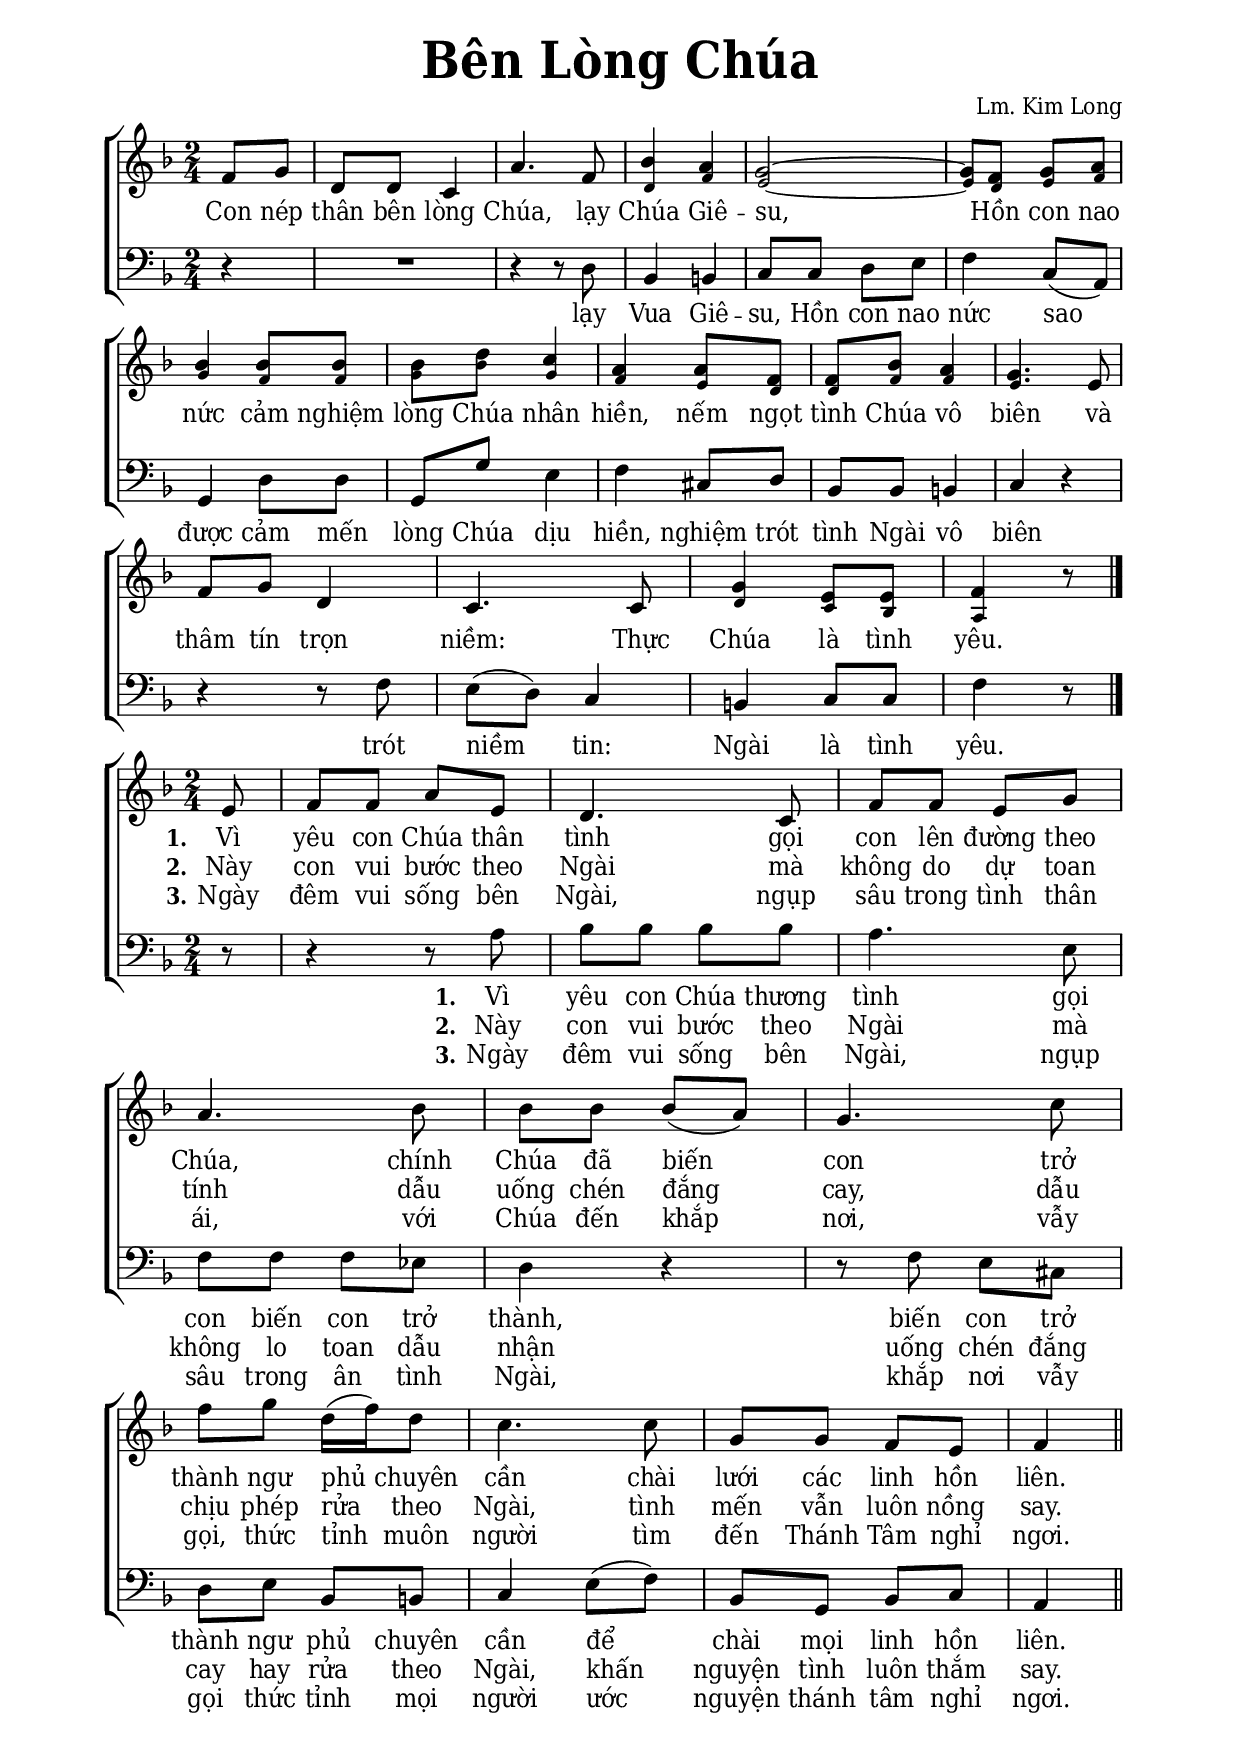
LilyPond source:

% Cài đặt chung
\version "2.22.1"
\include "english.ly"

\header {
  title = \markup { \fontsize #3 "Bên Lòng Chúa" }
  composer = "Lm. Kim Long"
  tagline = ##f
}

% Nhạc
nhacDiepKhucSop = \relative c' {
  \partial 4 f8 g |
  d d c4 |
  a'4. f8 |
  bf4 a |
  g2 ~ |
  g8 f g a |
  bf4 bf8 bf |
  bf d c4 |
  a a8 f |
  f bf a4 |
  g4. e8 |
  f g d4 |
  c4. c8 |
  g'4 e8 e |
  f4 r8 \bar "|."
}

nhacDiepKhucAlto = \relative c' {
  f8 g |
  d d c4 |
  a'4. f8 |
  d4 f |
  e2 ~ |
  e8 d e f |
  g4 f8 f |
  g bf g4 |
  f e8 d |
  d f f4 |
  e4. e8 |
  f g d4 |
  c4. c8 |
  d4 c8 bf |
  a4 r8
}

nhacDiepKhucBas = \relative c {
  r4 |
  R2
  r4 r8 d |
  bf4 b! |
  c8 c d e |
  f4 c8 (a) |
  g4 d'8 d |
  g, g' e4 |
  f cs8 d |
  bf bf b!4 |
  c r |
  r r8 f |
  e (d) c4 |
  b! c8 c |
  f4 r8
}

nhacPhienKhucSop = \relative c' {
  \partial 8 e8 |
  f8 f a e |
  d4. c8 |
  f f e g |
  a4. bf8 |
  bf bf bf (a) |
  g4. c8 |
  f g d16 (f) d8 |
  c4. c8 |
  g g f e |
  f4 \bar "||"
}

nhacPhienKhucBas = \relative c' {
  r8 |
  r4 r8 a |
  bf bf bf bf |
  a4. e8 |
  f f f ef |
  d4 r |
  r8 f e cs |
  d e bf b! |
  c4 e8 (f) |
  bf, g bf c |
  a4
}

% Lời
loiDiepKhucSop = \lyricmode {
  Con nép thân bên lòng Chúa,
  lạy Chúa Giê -- su,
  Hồn con nao nức cảm nghiệm lòng Chúa nhân hiền,
  nếm ngọt tình Chúa vô biên và thâm tín trọn niềm:
  Thực Chúa là tình yêu.
}

loiDiepKhucBas = \lyricmode {
  lạy Vua Giê -- su, Hồn con nao nức
  sao được cảm mến lòng Chúa dịu hiền,
  nghiệm trót tình Ngài vô biên
  trót niềm tin: Ngài là tình yêu.
}

loiPhienKhucSopMot = \lyricmode {
  \set stanza = #"1."
  Vì yêu con Chúa thân tình
  gọi con lên đường theo Chúa,
  chính Chúa đã biến con trở thành ngư phủ chuyên cần
  chài lưới các linh hồn liên.
}

loiPhienKhucSopHai = \lyricmode {
  \set stanza = #"2."
  Này con vui bước theo Ngài mà không do dự toan tính
  dẫu uống chén đắng cay,
  dẫu chịu phép rửa theo Ngài,
  tình mến vẫn luôn nồng say.
}

loiPhienKhucSopBa = \lyricmode {
  \set stanza = #"3."
  Ngày đêm vui sống bên Ngài, ngụp sâu trong tình thân ái,
  với Chúa đến khắp nơi,
  vẫy gọi, thức tỉnh muôn người tìm đến Thánh Tâm nghỉ ngơi.
}

loiPhienKhucBasMot = \lyricmode {
  \set stanza = #"1."
  Vì yêu con Chúa thương tình gọi con
  biến con trở thành, biến con trở thành ngư phủ
  chuyên cần để chài mọi linh hồn liên.
}

loiPhienKhucBasHai = \lyricmode {
  \set stanza = #"2."
  Này con vui bước theo Ngài mà không lo toan
  dẫu nhận uống chén đắng cay
  hay rửa theo Ngài, khấn nguyện tình luôn thắm say.
}

loiPhienKhucBasBa = \lyricmode {
  \set stanza = #"3."
  Ngày đêm vui sống bên Ngài,
  ngụp sâu trong ân tình Ngài,
  khắp nơi vẫy gọi thức tỉnh mọi người
  ước nguyện thánh tâm nghỉ ngơi.
}


% Dàn trang
\paper {
  #(set-paper-size "a4")
  top-margin = 5\mm
  bottom-margin = 5\mm
  left-margin = 20\mm
  right-margin = 20\mm
  indent = #0
  #(define fonts
    (make-pango-font-tree
      "Deja Vu Serif Condensed"
      "Deja Vu Serif Condensed"
      "Deja Vu Serif Condensed"
      (/ 20 20)))
  print-page-number = #f
  page-count = #1
  %systems-per-page = 5
}

TongNhip = {
  \key f \major \time 2/4
  \set Timing.beamExceptions = #'()
  \set Timing.baseMoment = #(ly:make-moment 1/4)
}

% Đổi kích thước nốt cho bè phụ
notBePhu =
#(define-music-function (font-size music) (number? ly:music?)
   (for-some-music
     (lambda (m)
       (if (music-is-of-type? m 'rhythmic-event)
           (begin
             (set! (ly:music-property m 'tweaks)
                   (cons `(font-size . ,font-size)
                         (ly:music-property m 'tweaks)))
             #t)
           #f))
     music)
   music)

\score {
  \new ChoirStaff <<
    \new Staff \with {
        \consists "Merge_rests_engraver"
        printPartCombineTexts = ##f
      }
      <<
      \new Voice \TongNhip \partCombine 
        \nhacDiepKhucSop
        \notBePhu -2 { \nhacDiepKhucAlto }
      \new NullVoice = beSop \nhacDiepKhucSop
      \new Lyrics \lyricsto beSop \loiDiepKhucSop
      >>
    \new Staff <<
        \clef "bass"
        \new Voice = beBas {
          \TongNhip \nhacDiepKhucBas
        }
      \new Lyrics \lyricsto beBas \loiDiepKhucBas
    >>
  >>
  \layout {
    \override Lyrics.LyricSpace.minimum-distance = #0.8
    \override Score.BarNumber.break-visibility = ##(#f #f #f)
    \override Score.SpacingSpanner.uniform-stretching = ##t
  }
}

\score {
  \new ChoirStaff <<
    \new Staff \with {
        \consists "Merge_rests_engraver"
        printPartCombineTexts = ##f
      }
      <<
      \new Voice = beSop {
        \clef treble \TongNhip \nhacPhienKhucSop
      }
      \new NullVoice = beSop \nhacPhienKhucSop
      \new Lyrics \lyricsto beSop \loiPhienKhucSopMot
      \new Lyrics \lyricsto beSop \loiPhienKhucSopHai
      \new Lyrics \lyricsto beSop \loiPhienKhucSopBa
      >>
    \new Staff
      <<
      \new Voice = beBas {
        \clef bass \TongNhip \nhacPhienKhucBas
      }
      \new Lyrics \lyricsto beBas \loiPhienKhucBasMot
      \new Lyrics \lyricsto beBas \loiPhienKhucBasHai
      \new Lyrics \lyricsto beBas \loiPhienKhucBasBa
    >>
  >>
  \layout {
    %\override Staff.TimeSignature.transparent = ##t
    %\override Lyrics.LyricText.font-size = #+2.2
    \override Lyrics.LyricSpace.minimum-distance = #0.8
    \override Score.BarNumber.break-visibility = ##(#f #f #f)
    \override Score.SpacingSpanner.uniform-stretching = ##t
  } 
}

